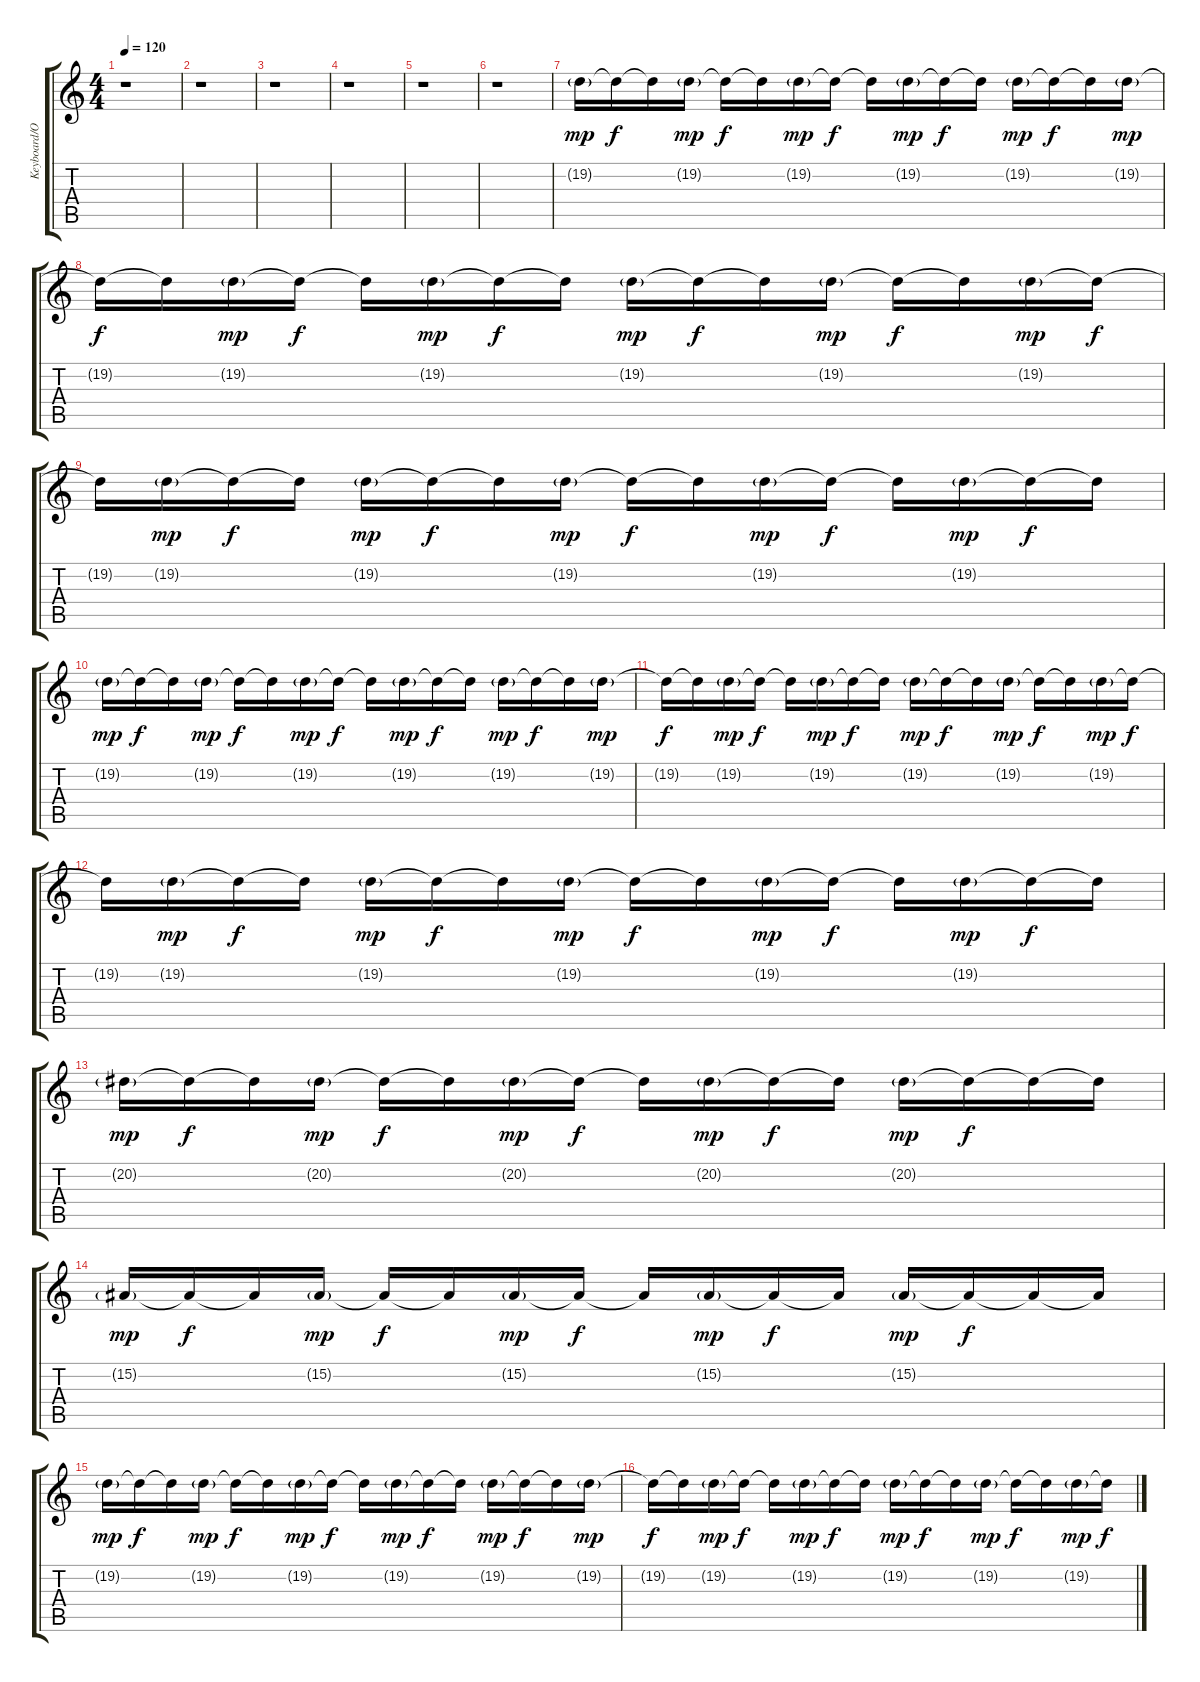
\track ("Keyboard/Overdub" "Keyboard/O") {instrument acousticgrandpiano}
\staff {score tabs}
\tuning (C4 G3 Eb3 Bb2 F2 C2) {hide}
\ts (4 4)
\tempo 120
\clef g2
\ks c
r.1{dy f} |
r.1 |
r.1 |
r.1 |
\section ("" "")
r.1 |
r.1 |
19.2{g}.16{dy mp volume 11 instrument distortionguitar} 19.2{t}.16{dy f} 19.2{t}.16 19.2{g}.16{dy mp} 19.2{t}.16{dy f} 19.2{t}.16 19.2{g}.16{dy mp} 19.2{t}.16{dy f} 19.2{t}.16 19.2{g}.16{dy mp} 19.2{t}.16{dy f} 19.2{t}.16 19.2{g}.16{dy mp} 19.2{t}.16{dy f} 19.2{t}.16 19.2{g}.16{dy mp} |
19.2{t}.16{dy f} 19.2{t}.16 19.2{g}.16{dy mp} 19.2{t}.16{dy f} 19.2{t}.16 19.2{g}.16{dy mp} 19.2{t}.16{dy f} 19.2{t}.16 19.2{g}.16{dy mp} 19.2{t}.16{dy f} 19.2{t}.16 19.2{g}.16{dy mp} 19.2{t}.16{dy f} 19.2{t}.16 19.2{g}.16{dy mp} 19.2{t}.16{dy f} |
19.2{t}.16 19.2{g}.16{dy mp} 19.2{t}.16{dy f} 19.2{t}.16 19.2{g}.16{dy mp} 19.2{t}.16{dy f} 19.2{t}.16 19.2{g}.16{dy mp} 19.2{t}.16{dy f} 19.2{t}.16 19.2{g}.16{dy mp} 19.2{t}.16{dy f} 19.2{t}.16 19.2{g}.16{dy mp} 19.2{t}.16{dy f} 19.2{t}.16 |
19.2{g}.16{dy mp} 19.2{t}.16{dy f} 19.2{t}.16 19.2{g}.16{dy mp} 19.2{t}.16{dy f} 19.2{t}.16 19.2{g}.16{dy mp} 19.2{t}.16{dy f} 19.2{t}.16 19.2{g}.16{dy mp} 19.2{t}.16{dy f} 19.2{t}.16 19.2{g}.16{dy mp} 19.2{t}.16{dy f} 19.2{t}.16 19.2{g}.16{dy mp} |
19.2{t}.16{dy f} 19.2{t}.16 19.2{g}.16{dy mp} 19.2{t}.16{dy f} 19.2{t}.16 19.2{g}.16{dy mp} 19.2{t}.16{dy f} 19.2{t}.16 19.2{g}.16{dy mp} 19.2{t}.16{dy f} 19.2{t}.16 19.2{g}.16{dy mp} 19.2{t}.16{dy f} 19.2{t}.16 19.2{g}.16{dy mp} 19.2{t}.16{dy f} |
19.2{t}.16 19.2{g}.16{dy mp} 19.2{t}.16{dy f} 19.2{t}.16 19.2{g}.16{dy mp} 19.2{t}.16{dy f} 19.2{t}.16 19.2{g}.16{dy mp} 19.2{t}.16{dy f} 19.2{t}.16 19.2{g}.16{dy mp} 19.2{t}.16{dy f} 19.2{t}.16 19.2{g}.16{dy mp} 19.2{t}.16{dy f} 19.2{t}.16 |
20.2{g}.16{dy mp} 20.2{t}.16{dy f} 20.2{t}.16 20.2{g}.16{dy mp} 20.2{t}.16{dy f} 20.2{t}.16 20.2{g}.16{dy mp} 20.2{t}.16{dy f} 20.2{t}.16 20.2{g}.16{dy mp} 20.2{t}.16{dy f} 20.2{t}.16 20.2{g}.16{dy mp} 20.2{t}.16{dy f} 20.2{t}.16 20.2{t}.16 |
15.2{g}.16{dy mp} 15.2{t}.16{dy f} 15.2{t}.16 15.2{g}.16{dy mp} 15.2{t}.16{dy f} 15.2{t}.16 15.2{g}.16{dy mp} 15.2{t}.16{dy f} 15.2{t}.16 15.2{g}.16{dy mp} 15.2{t}.16{dy f} 15.2{t}.16 15.2{g}.16{dy mp} 15.2{t}.16{dy f} 15.2{t}.16 15.2{t}.16 |
\section ("" "")
19.2{g}.16{dy mp} 19.2{t}.16{dy f} 19.2{t}.16 19.2{g}.16{dy mp} 19.2{t}.16{dy f} 19.2{t}.16 19.2{g}.16{dy mp} 19.2{t}.16{dy f} 19.2{t}.16 19.2{g}.16{dy mp} 19.2{t}.16{dy f} 19.2{t}.16 19.2{g}.16{dy mp} 19.2{t}.16{dy f} 19.2{t}.16 19.2{g}.16{dy mp} |
19.2{t}.16{dy f} 19.2{t}.16 19.2{g}.16{dy mp} 19.2{t}.16{dy f} 19.2{t}.16 19.2{g}.16{dy mp} 19.2{t}.16{dy f} 19.2{t}.16 19.2{g}.16{dy mp} 19.2{t}.16{dy f} 19.2{t}.16 19.2{g}.16{dy mp} 19.2{t}.16{dy f} 19.2{t}.16 19.2{g}.16{dy mp} 19.2{t}.16{dy f}
